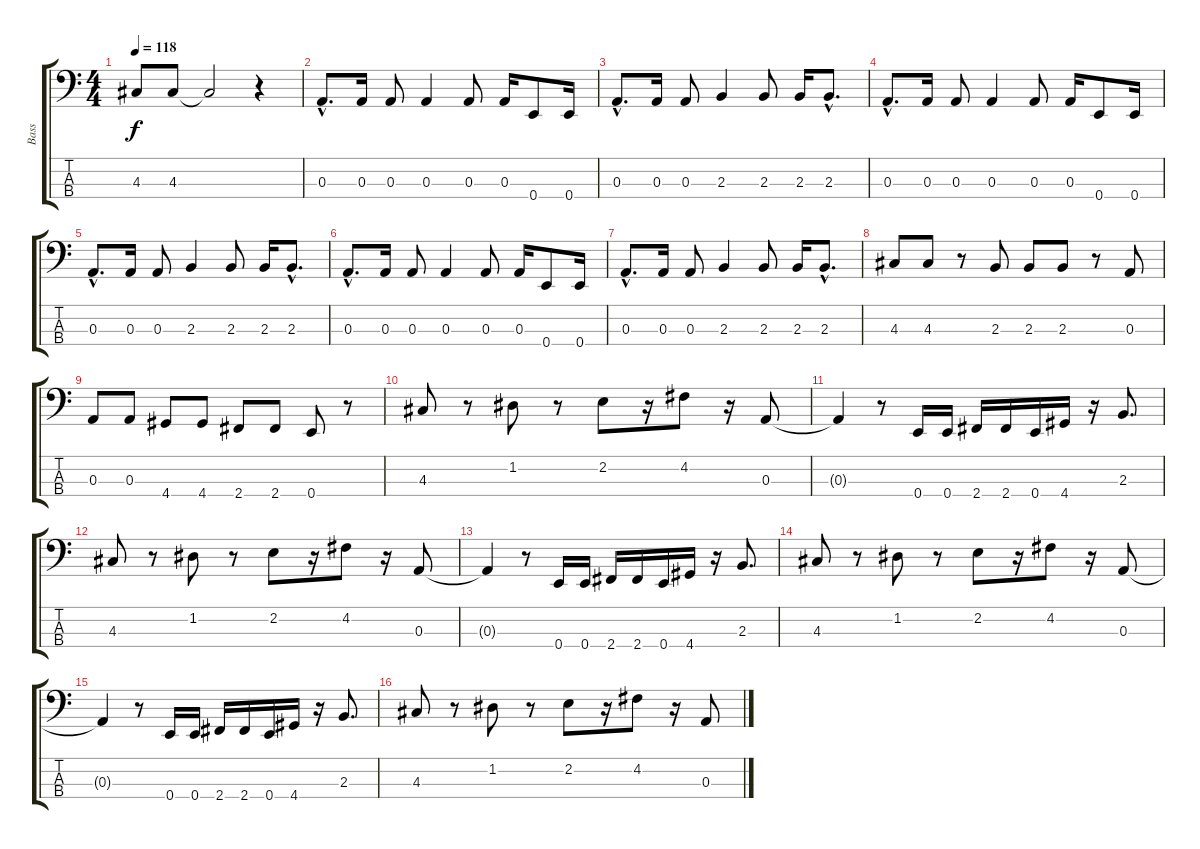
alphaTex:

\track ("Bass" "Bass") {instrument slapbass1}
\staff {score tabs}
\tuning (G2 D2 A1 E1) {hide}
\ts (4 4)
\tempo 118
\clef f4
\ks c
4.3{t}.8{dy f} 4.3.8 4.3{t}.2 r.4 |
0.3{hac}.8{d} 0.3.16 0.3.8 0.3.4 0.3.8 0.3.16 0.4.8 0.4.16 |
0.3{hac}.8{d} 0.3.16 0.3.8 2.3.4 2.3.8 2.3.16 2.3{hac}.8{d} |
0.3{hac}.8{d} 0.3.16 0.3.8 0.3.4 0.3.8 0.3.16 0.4.8 0.4.16 |
0.3{hac}.8{d} 0.3.16 0.3.8 2.3.4 2.3.8 2.3.16 2.3{hac}.8{d} |
0.3{hac}.8{d} 0.3.16 0.3.8 0.3.4 0.3.8 0.3.16 0.4.8 0.4.16 |
0.3{hac}.8{d} 0.3.16 0.3.8 2.3.4 2.3.8 2.3.16 2.3{hac}.8{d} |
4.3.8 4.3.8 r.8 2.3.8 2.3.8 2.3.8 r.8 0.3.8 |
0.3.8 0.3.8 4.4.8 4.4.8 2.4.8 2.4.8 0.4.8 r.8 |
4.3.8 r.8 1.2.8 r.8 2.2.8 r.16 4.2.8 r.16 0.3.8 |
0.3{t}.4 r.8 0.4.16 0.4.16 2.4.16 2.4.16 0.4.16 4.4.16 r.16 2.3.8{d} |
4.3.8 r.8 1.2.8 r.8 2.2.8 r.16 4.2.8 r.16 0.3.8 |
0.3{t}.4 r.8 0.4.16 0.4.16 2.4.16 2.4.16 0.4.16 4.4.16 r.16 2.3.8{d} |
4.3.8 r.8 1.2.8 r.8 2.2.8 r.16 4.2.8 r.16 0.3.8 |
0.3{t}.4 r.8 0.4.16 0.4.16 2.4.16 2.4.16 0.4.16 4.4.16 r.16 2.3.8{d} |
4.3.8 r.8 1.2.8 r.8 2.2.8 r.16 4.2.8 r.16 0.3.8
